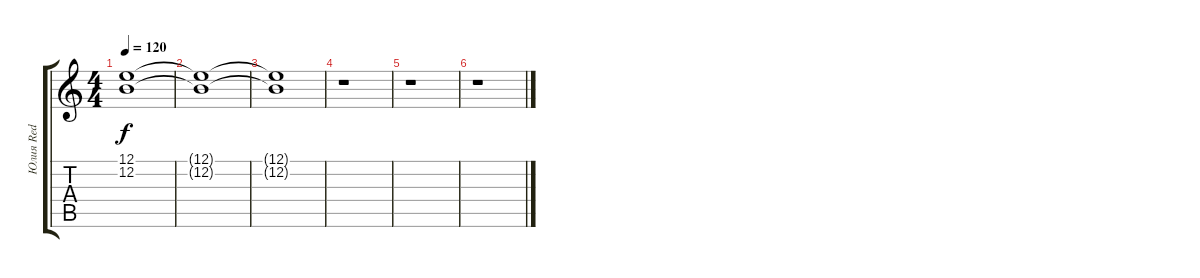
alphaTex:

\track ("Юлия Red" "Юлия Red") {instrument tremolostrings}
\staff {score tabs}
\tuning (E4 B3 G3 D3 A2 E2) {hide}
\ts (4 4)
\tempo 120
\clef g2
\ks c
(12.1{t} 12.2{t}).1{dy f} |
(12.1{t} 12.2{t}).1 |
(12.1{t} 12.2{t}).1 |
r.1 |
r.1 |
r.1
